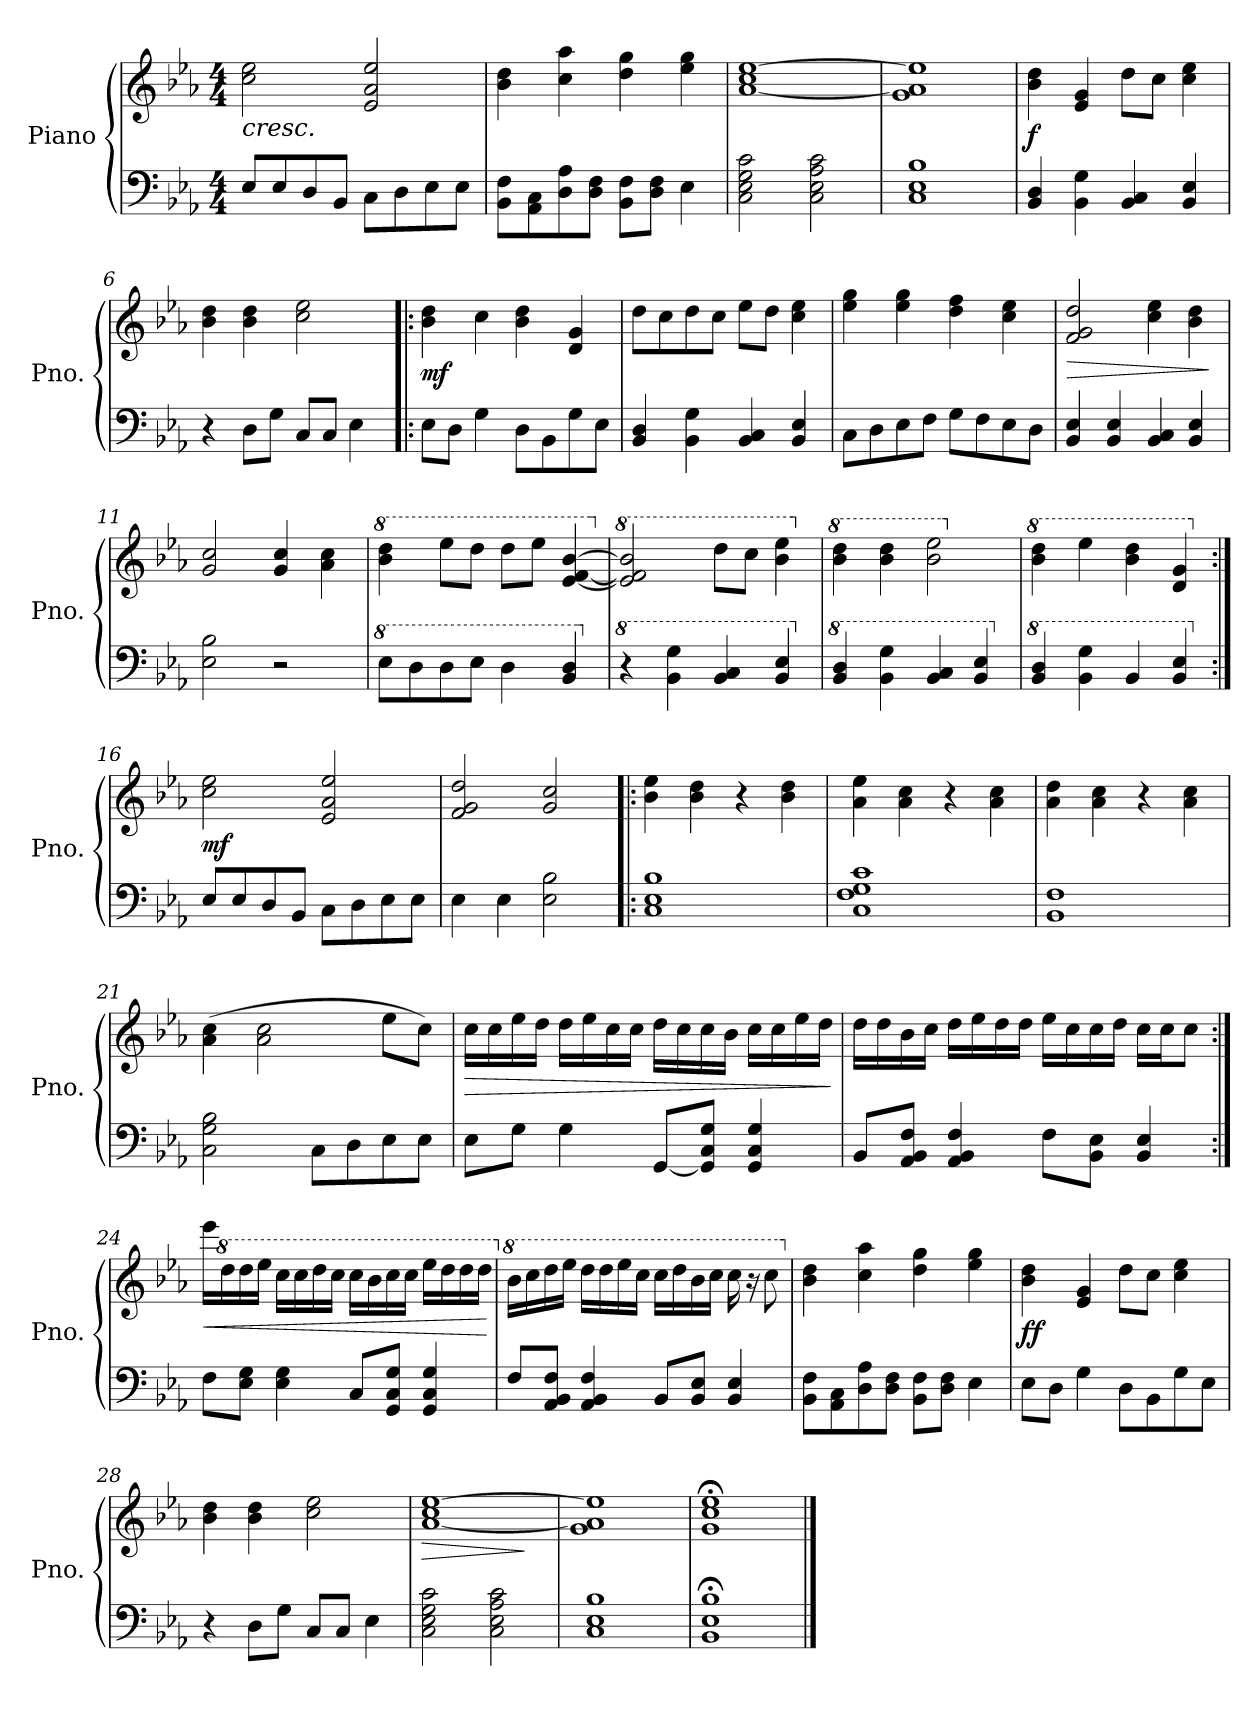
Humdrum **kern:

**kern	**kern	**dynam
*part1	*part1	*part1
*staff2	*staff1	*staff1/2
*I"Piano	*	*
*I'Pno.	*	*
*clefF4	*clefG2	*
*k[b-e-a-]	*k[b-e-a-]	*
*M4/4	*M4/4	*
*MM93	*MM93	*
=1	=1	=1
!	!	!LO:HP:b
!	!	!LO:DY:n=1:b
!	!	!LO:DY:n=2:b
!	!	!LO:DY:n=3:b
8E-/L	2cc\ 2ee-\	< p mf mf
8E-/	.	.
8D/	.	.
8BB-/J	.	.
!	!	!LO:DY:n=4:b
!	!	!LO:DY:n=5:b
!	!	!LO:DY:n=6:b
8C\L	2e-/ 2a-/ 2ee-/	mf mf mf
8D\	.	.
8E-\	.	.
8E-\J	.	.
.	.	[
=2	=2	=2
8BB-\ 8F\L	4b-\ 4dd\	.
8AA-\ 8C\	.	.
8D\ 8A-\	4cc\ 4aa-\	.
8D\ 8F\J	.	.
8BB-\ 8F\L	4dd\ 4gg\	.
8D\ 8F\J	.	.
4E-\	4ee-\ 4gg\	.
=3	=3	=3
2C\ 2E-\ 2G\ 2c\	[1a- 1cc [1ee-	.
2C\ 2E-\ 2A-\ 2c\	.	.
=4	=4	=4
1C 1E- 1B-	1g 1a-] 1ee-]	.
=5	=5	=5
!	!	!LO:DY:b
4BB-/ 4D/	4b-\ 4dd\	f
4BB-\ 4G\	4e-/ 4g/	.
4BB-/ 4C/	8dd\L	.
.	8cc\J	.
4BB-/ 4E-/	4cc\ 4ee-\	.
=6	=6	=6
4r	4b-\ 4dd\	.
8D\L	4b-\ 4dd\	.
8G\J	.	.
8C/L	2cc\ 2ee-\	.
8C/J	.	.
4E-\	.	.
=7!|:	=7!|:	=7!|:
!	!	!LO:DY:b
8E-\L	4b-\ 4dd\	mf
8D\J	.	.
4G\	4cc\	.
8D\L	4b-\ 4dd\	.
8BB-\	.	.
8G\	4d/ 4g/	.
8E-\J	.	.
!!LO:LB:g=z
=8	=8	=8
4BB-/ 4D/	8dd\L	.
.	8cc\	.
4BB-\ 4G\	8dd\	.
.	8cc\J	.
4BB-/ 4C/	8ee-\L	.
.	8dd\J	.
4BB-/ 4E-/	4cc\ 4ee-\	.
=9	=9	=9
8C\L	4ee-\ 4gg\	.
8D\	.	.
8E-\	4ee-\ 4gg\	.
8F\J	.	.
8G\L	4dd\ 4ff\	.
8F\	.	.
8E-\	4cc\ 4ee-\	.
8D\J	.	.
=10	=10	=10
!	!	!LO:HP:b
4BB-/ 4E-/	2f/ 2g/ 2dd/	>
4BB-/ 4E-/	.	.
4BB-/ 4C/	4cc\ 4ee-\	.
4BB-/ 4E-/	4b-\ 4dd\	.
.	.	]
=11	=11	=11
2E-\ 2B-\	2g/ 2cc/	.
2r	4g/ 4cc/	.
.	4a-\ 4cc\	.
=12	=12	=12
*8va	*	*
*	*8va	*
8e-\L	4bb-\ 4ddd\	.
8d\	.	.
8d\	8eee-\L	.
8e-\J	8ddd\J	.
4d\	8ddd\L	.
.	8eee-\J	.
4B-/ 4d/	[4ee-/ [4ff/ [4bb-/	.
=13	=13	=13
*X8va	*	*
*8va	*	*
*	*X8va	*
*	*8va	*
4r	2ee-/] 2ff/] 2bb-/]	.
4B-\ 4g\	.	.
4B-/ 4c/	8ddd\L	.
.	8ccc\J	.
4B-/ 4e-/	4bb-\ 4eee-\	.
=14	=14	=14
*X8va	*	*
*8va	*	*
*	*X8va	*
*	*8va	*
4B-/ 4d/	4bb-\ 4ddd\	.
4B-\ 4g\	4bb-\ 4ddd\	.
4B-/ 4c/	2bb-\ 2eee-\	.
4B-/ 4e-/	.	.
!!LO:LB:g=z
=15	=15	=15
*X8va	*	*
*8va	*	*
*	*X8va	*
*	*8va	*
4B-/ 4d/	4bb-\ 4ddd\	.
4B-\ 4g\	4eee-\	.
4B-/	4bb-\ 4ddd\	.
4B-/ 4e-/	4dd/ 4gg/	.
=16:|!	=16:|!	=16:|!
*X8va	*	*
*	*X8va	*
!	!	!LO:DY:b
8E-/L	2cc\ 2ee-\	mf
8E-/	.	.
8D/	.	.
8BB-/J	.	.
8C\L	2e-/ 2a-/ 2ee-/	.
8D\	.	.
8E-\	.	.
8E-\J	.	.
=17	=17	=17
4E-\	2f/ 2g/ 2dd/	.
4E-\	.	.
2E-\ 2B-\	2g/ 2cc/	.
=18!|:	=18!|:	=18!|:
1C 1E- 1B-	4b-\ 4ee-\	.
.	4b-\ 4dd\	.
.	4r	.
.	4b-\ 4dd\	.
=19	=19	=19
1C 1F 1G 1c	4a-\ 4ee-\	.
.	4a-\ 4cc\	.
.	4r	.
.	4a-\ 4cc\	.
=20	=20	=20
1BB- 1F	4a-\ 4dd\	.
.	4a-\ 4cc\	.
.	4r	.
.	4a-\ 4cc\	.
=21	=21	=21
2C\ 2G\ 2B-\	(4a-\ 4cc\	.
.	2a-\ 2cc\	.
8C\L	.	.
8D\	.	.
8E-\	8ee-\L	.
8E-\J	8cc\J)	.
!!LO:LB:g=z
=22	=22	=22
!	!	!LO:HP:b
8E-\L	16cc\LL	>
.	16cc\	.
8G\J	16ee-\	.
.	16dd\JJ	.
4G\	16dd\LL	.
.	16ee-\	.
.	16cc\	.
.	16cc\JJ	.
[8GG/L	16dd\LL	.
.	16cc\	.
8GG/] 8C/ 8G/J	16cc\	.
.	16b-\JJ	.
4GG/ 4C/ 4G/	16cc\LL	.
.	16cc\	.
.	16ee-\	.
.	16dd\JJ	.
.	.	]
=23	=23	=23
8BB-/L	16dd\LL	.
.	16dd\	.
8AA-/ 8BB-/ 8F/J	16b-\	.
.	16cc\JJ	.
4AA-/ 4BB-/ 4F/	16dd\LL	.
.	16ee-\	.
.	16dd\	.
.	16dd\JJ	.
8F\L	16ee-\LL	.
.	16cc\	.
8BB-\ 8E-\J	16cc\	.
.	16dd\JJ	.
4BB-/ 4E-/	16cc\LL	.
.	16cc\J	.
.	8cc\J	.
=24:|!	=24:|!	=24:|!
!	!	!LO:HP:b
8F\L	16eee-\LL	<
*	*8va	*
.	16ddd\	.
8E-\ 8G\J	16ddd\	.
.	16eee-\JJ	.
4E-\ 4G\	16ccc\LL	.
.	16ccc\	.
.	16ddd\	.
.	16ccc\JJ	.
8C/L	16ccc\LL	.
.	16bb-\	.
8GG/ 8C/ 8G/J	16ccc\	.
.	16ccc\JJ	.
4GG/ 4C/ 4G/	16eee-\LL	.
.	16ddd\	.
.	16ddd\	.
.	16ddd\JJ	.
.	.	[
!!LO:LB:g=z
=25	=25	=25
*	*X8va	*
*	*8va	*
8F/L	16bb-\LL	.
.	16ccc\	.
8AA-/ 8BB-/ 8F/J	16ddd\	.
.	16eee-\JJ	.
4AA-/ 4BB-/ 4F/	16ddd\LL	.
.	16ddd\	.
.	16eee-\	.
.	16ccc\JJ	.
8BB-/L	16ccc\LL	.
.	16ddd\	.
8BB-/ 8E-/J	16bb-\	.
.	16ccc\JJ	.
4BB-/ 4E-/	16ccc\	.
.	16r	.
.	8ccc\	.
=26	=26	=26
*	*X8va	*
8BB-\ 8F\L	4b-\ 4dd\	.
8AA-\ 8C\	.	.
8D\ 8A-\	4cc\ 4aa-\	.
8D\ 8F\J	.	.
8BB-\ 8F\L	4dd\ 4gg\	.
8D\ 8F\J	.	.
4E-\	4ee-\ 4gg\	.
=27	=27	=27
!	!	!LO:DY:b
!	!	!LO:DY:n=1:b
8E-\L	4b-\ 4dd\	f f
8D\J	.	.
4G\	4e-/ 4g/	.
8D\L	8dd\L	.
8BB-\	8cc\J	.
8G\	4cc\ 4ee-\	.
8E-\J	.	.
=28	=28	=28
4r	4b-\ 4dd\	.
8D\L	4b-\ 4dd\	.
8G\J	.	.
8C/L	2cc\ 2ee-\	.
8C/J	.	.
4E-\	.	.
=29	=29	=29
!	!	!LO:HP:b
2C\ 2E-\ 2G\ 2c\	[1a- 1cc [1ee-	>
2C\ 2E-\ 2A-\ 2c\	.	.
.	.	]
=30	=30	=30
1C 1E- 1B-	1g 1a-] 1ee-]	.
!!LO:PB:g=z
=31	=31	=31
1BB-;< 1E-;< 1B-;<	1g;< 1cc;< 1ee-;<	.
==	==	==
*-	*-	*-
